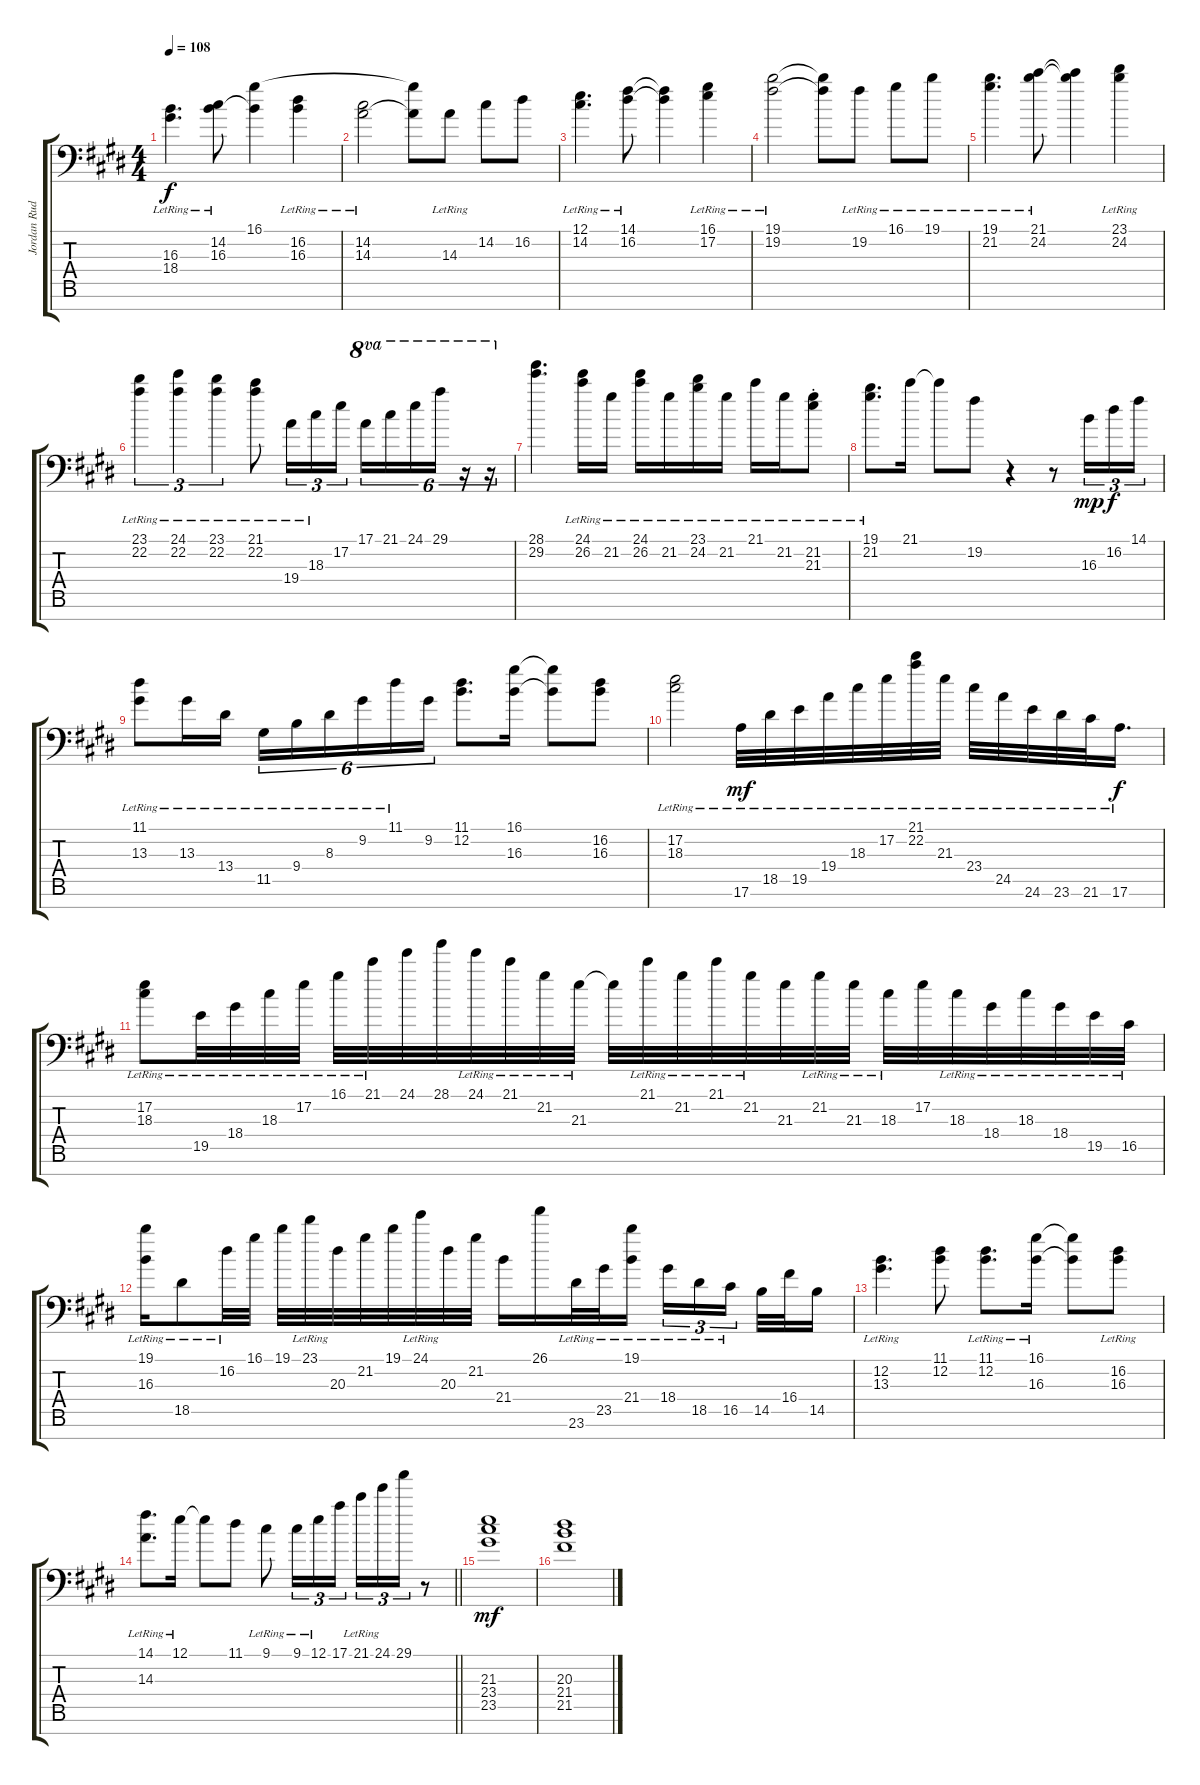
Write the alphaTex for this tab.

\track ("Jordan Rudess" "Jordan Rud") {instrument lead2sawtooth}
\staff {score tabs}
\tuning (E4 B3 G3 D3 A2 E2 C-1) {hide}
\ts (4 4)
\tempo 108
\clef f4
\ks c#minor
(16.3{lr} 18.4{lr}).4{d dy f} (14.2{lr} 16.3{lr}).8 (16.1{t} 16.3{t}).4 (16.2{lr} 16.3{lr}).4 |
(14.2{lr} 14.3{lr}).2 (16.1{t} 14.3{t}).8 14.3{lr}.8 14.2.8 16.2.8 |
(12.1{lr} 14.2{lr}).4{d} (14.1{lr} 16.2{lr}).8 (14.1{t} 16.2{t}).4 (16.1{lr} 17.2{lr}).4 |
(19.1{lr} 19.2{lr}).2 (19.1{t} 19.2{t}).8 19.2{lr}.8 16.1{lr}.8 19.1{lr}.8 |
(19.1{lr} 21.2{lr}).4{d} (21.1{lr} 24.2{lr}).8 (21.1{t} 24.2{t}).4 (23.1{lr} 24.2{lr}).4 |
(23.1{lr} 22.2{lr}).4{tu (3 2)} (24.1{lr} 22.2{lr}).4{tu (3 2)} (23.1{lr} 22.2{lr}).4{tu (3 2)} (21.1{lr} 22.2{lr}).8 19.4{lr}.16{tu (3 2)} 18.3{lr}.16{tu (3 2)} 17.2.16{tu (3 2)} 17.1.16{tu (6 4) ot 8va} 21.1.16{tu (6 4) ot 8va} 24.1.16{tu (6 4) ot 8va} 29.1.16{tu (6 4) ot 8va} r.16{tu (6 4) ot 8va} r.16{tu (6 4) ot 8va} |
(28.1 29.2).4{d} (24.1{lr} 26.2{lr}).16 21.2{lr}.16 (24.1{lr} 26.2{lr}).16 21.2{lr}.16 (23.1{lr} 24.2{lr}).16 21.2{lr}.16 21.1{lr}.16 21.2{lr}.16 (21.2{st lr} 21.3{st lr}).8 |
(19.1{lr} 21.2{lr}).8{d} 21.1.16 21.1{t}.8 19.2.8 r.4 r.8 16.3.16{tu (3 2) dy mp} 16.2.16{tu (3 2) dy f} 14.1.16{tu (3 2)} |
(11.1{lr} 13.3{lr}).8 13.3{lr}.16 13.4{lr}.16 11.5{lr}.16{tu (6 4)} 9.4{lr}.16{tu (6 4)} 8.3{lr}.16{tu (6 4)} 9.2{lr}.16{tu (6 4)} 11.1{lr}.16{tu (6 4)} 9.2.16{tu (6 4)} (11.1 12.2).8{d} (16.1 16.3).16 (16.1{t} 16.3{t}).8 (16.2 16.3).8 |
(17.2{lr} 18.3{lr}).2 17.6{lr}.32{dy mf} 18.5{lr}.32 19.5{lr}.32 19.4{lr}.32 18.3{lr}.32 17.2{lr}.32 (21.1 22.2{lr}).32 21.3{lr}.32 23.4{lr}.32 24.5{lr}.32 24.6{lr}.32 23.6{lr}.32 21.6{lr}.32 17.6{lr}.16{d dy f} |
(17.2{lr} 18.3{lr}).8 19.5{lr}.32 18.4{lr}.32 18.3{lr}.32 17.2{lr}.32 16.1{lr}.32 21.1{lr}.32 24.1.32 28.1.32 24.1{lr}.32 21.1{lr}.32 21.2{lr}.32 21.3{lr}.32 21.3{t}.32 21.1{lr}.32 21.2{lr}.32 21.1{lr}.32 21.2{lr}.32 21.3.32 21.2{lr}.32 21.3{lr}.32 18.3{lr}.32 17.2.32 18.3{lr}.32 18.4{lr}.32 18.3{lr}.32 18.4{lr}.32 19.5{lr}.32 16.5{lr}.32 |
(19.1{lr} 16.3{lr}).16 18.5{lr}.8 16.2{lr}.32 16.1.32 19.1.32 23.1{lr}.32 20.3{lr}.32 21.2.32 19.1.32 24.1{lr}.32 20.3{lr}.32 21.2.32 21.4.16 26.1.16 23.6{lr}.32 23.5{lr}.32 (19.1{lr} 21.4{lr}).16 18.4{lr}.16{tu (3 2)} 18.5{lr}.16{tu (3 2)} 16.5{lr}.16{tu (3 2) beam splitsecondary} 14.5.32 16.4.32 14.5.16 |
(12.2{lr} 13.3{lr}).4{d} (11.1 12.2).8 (11.1{lr} 12.2{lr}).8{d} (16.1{lr} 16.3{lr}).16 (16.1{t} 16.3{t}).8 (16.2{lr} 16.3{lr}).8 |
\barLineRight lightlight
(14.1{lr} 14.3{lr}).8{d} 12.1{lr}.16 12.1{t}.8 11.1.8 9.1{lr}.8 9.1{lr}.16{tu (3 2)} 12.1{lr}.16{tu (3 2)} 17.1.16{tu (3 2)} 21.1{lr}.16{tu (3 2)} 24.1{lr}.16{tu (3 2)} 29.1.16{tu (3 2)} r.8 |
(21.3 23.4 23.5).1{dy mf volume 11 instrument rockorgan} |
(20.3 21.4 21.5).1
